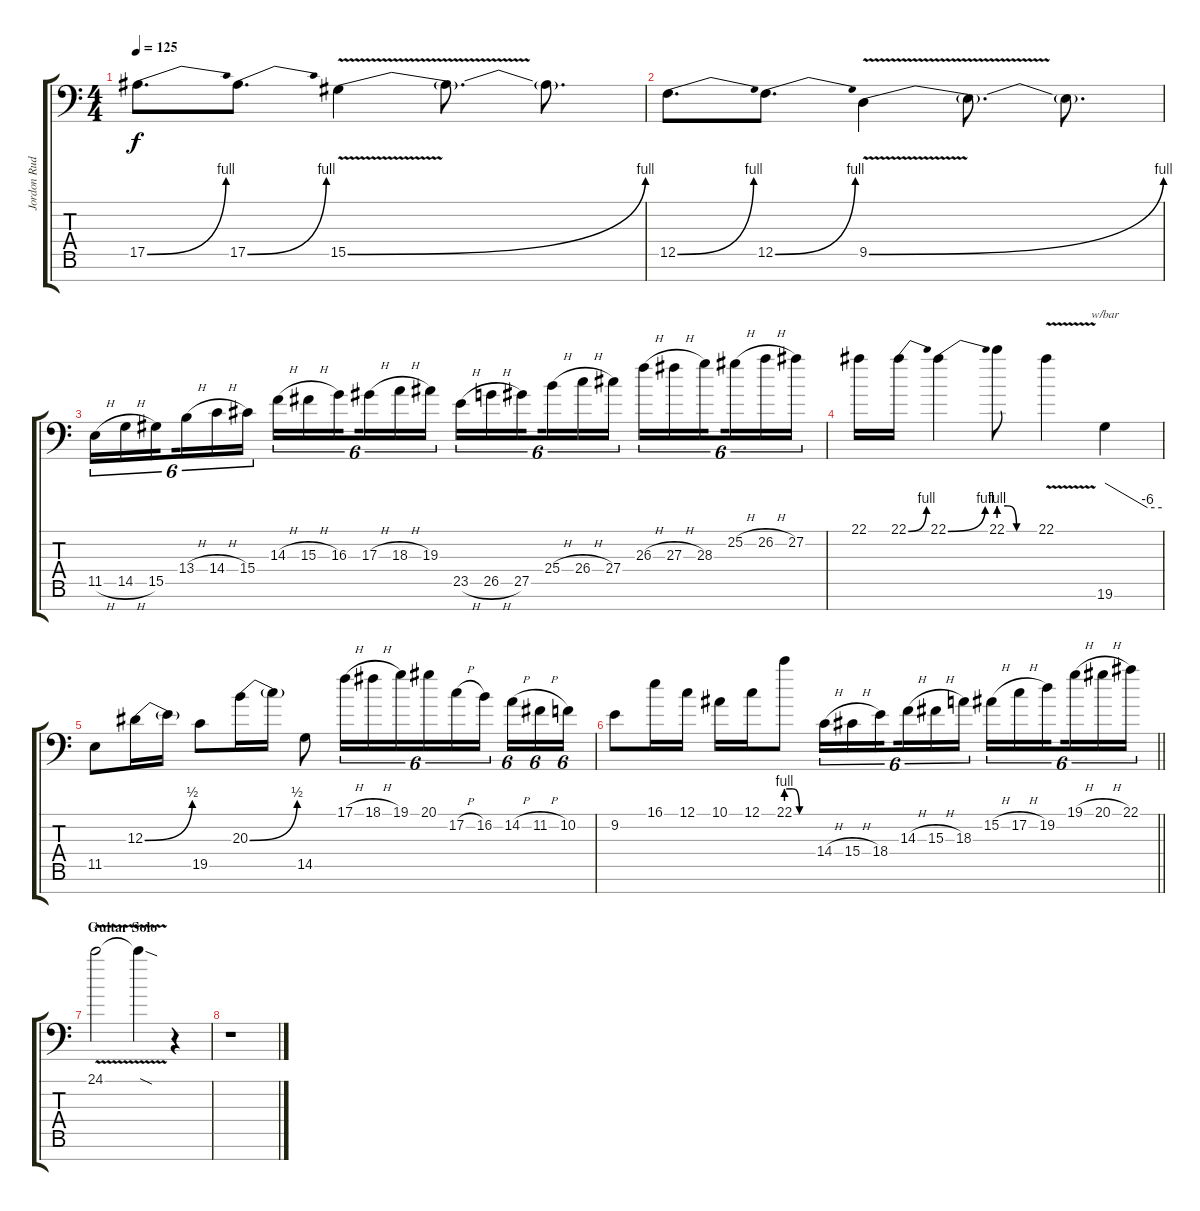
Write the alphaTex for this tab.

\track ("Jordon Rudess" "Jordon Rud") {instrument synthstrings1}
\staff {score tabs}
\tuning (C4 G3 Eb3 Bb2 F2 C2 G1) {hide}
\ts (4 4)
\tempo 125
\clef f4
\ks c
17.5{be (bend 0 0 60 4)}.8{d dy f} 17.5{be (bend 0 0 60 4)}.8{d} 15.5{be (bend 0 0 60 4) v}.4 15.5{t}.8{d} 15.5{t}.8{d} |
12.5{be (bend 0 0 60 4)}.8{d} 12.5{be (bend 0 0 60 4)}.8{d} 9.5{be (bend 0 0 60 4) v}.4 9.5{t}.8{d} 9.5{t}.8{d} |
11.5{h}.16{tu (6 4)} 14.5{h}.16{tu (6 4)} 15.5.16{tu (6 4) beam splitsecondary} 13.4{h}.16{tu (6 4)} 14.4{h}.16{tu (6 4)} 15.4.16{tu (6 4)} 14.3{h}.16{tu (6 4)} 15.3{h}.16{tu (6 4)} 16.3.16{tu (6 4) beam splitsecondary} 17.3{h}.16{tu (6 4)} 18.3{h}.16{tu (6 4)} 19.3.16{tu (6 4)} 23.5{h}.16{tu (6 4)} 26.5{h}.16{tu (6 4)} 27.5.16{tu (6 4) beam splitsecondary} 25.4{h}.16{tu (6 4)} 26.4{h}.16{tu (6 4)} 27.4.16{tu (6 4)} 26.3{h}.16{tu (6 4)} 27.3{h}.16{tu (6 4)} 28.3.16{tu (6 4) beam splitsecondary} 25.2{h}.16{tu (6 4)} 26.2{h}.16{tu (6 4)} 27.2.16{tu (6 4)} |
22.1.16 22.1{be (bend 0 0 60 4)}.16 22.1{be (bend 0 0 60 4)}.4 22.1{be (custom 0 4 15 4 30 0 60 0)}.8 22.1{v}.4 19.6.4{tbe (custom default 0 0 45 -24 60 -24)} |
11.5.8 12.3{be (bend 0 0 60 2)}.16 12.3{t}.16 19.5.8 20.3{be (bend 0 0 60 2)}.16 20.3{t}.16 14.5.8 17.1{h}.16{tu (6 4)} 18.1{h}.16{tu (6 4)} 19.1.16{tu (6 4)} 20.1.16{tu (6 4)} 17.2{h}.16{tu (6 4)} 16.2.16{tu (6 4) beam splitsecondary} 14.2{h}.16{tu (6 4)} 11.2{h}.16{tu (6 4)} 10.2.16{tu (6 4)} |
\barLineRight lightlight
9.2.8 16.1.16 12.1.16 10.1.16 12.1.16 22.1{be (custom 0 4 15 4 30 0 60 0)}.8 14.4{h}.16{tu (6 4)} 15.4{h}.16{tu (6 4)} 18.4.16{tu (6 4) beam splitsecondary} 14.3{h}.16{tu (6 4)} 15.3{h}.16{tu (6 4)} 18.3.16{tu (6 4)} 15.2{h}.16{tu (6 4)} 17.2{h}.16{tu (6 4)} 19.2.16{tu (6 4) beam splitsecondary} 19.1{h}.16{tu (6 4)} 20.1{h}.16{tu (6 4)} 22.1.16{tu (6 4)} |
\section ("" "Guitar Solo")
24.1{v}.2 24.1{sod t}.4 r.4 |
r.1
